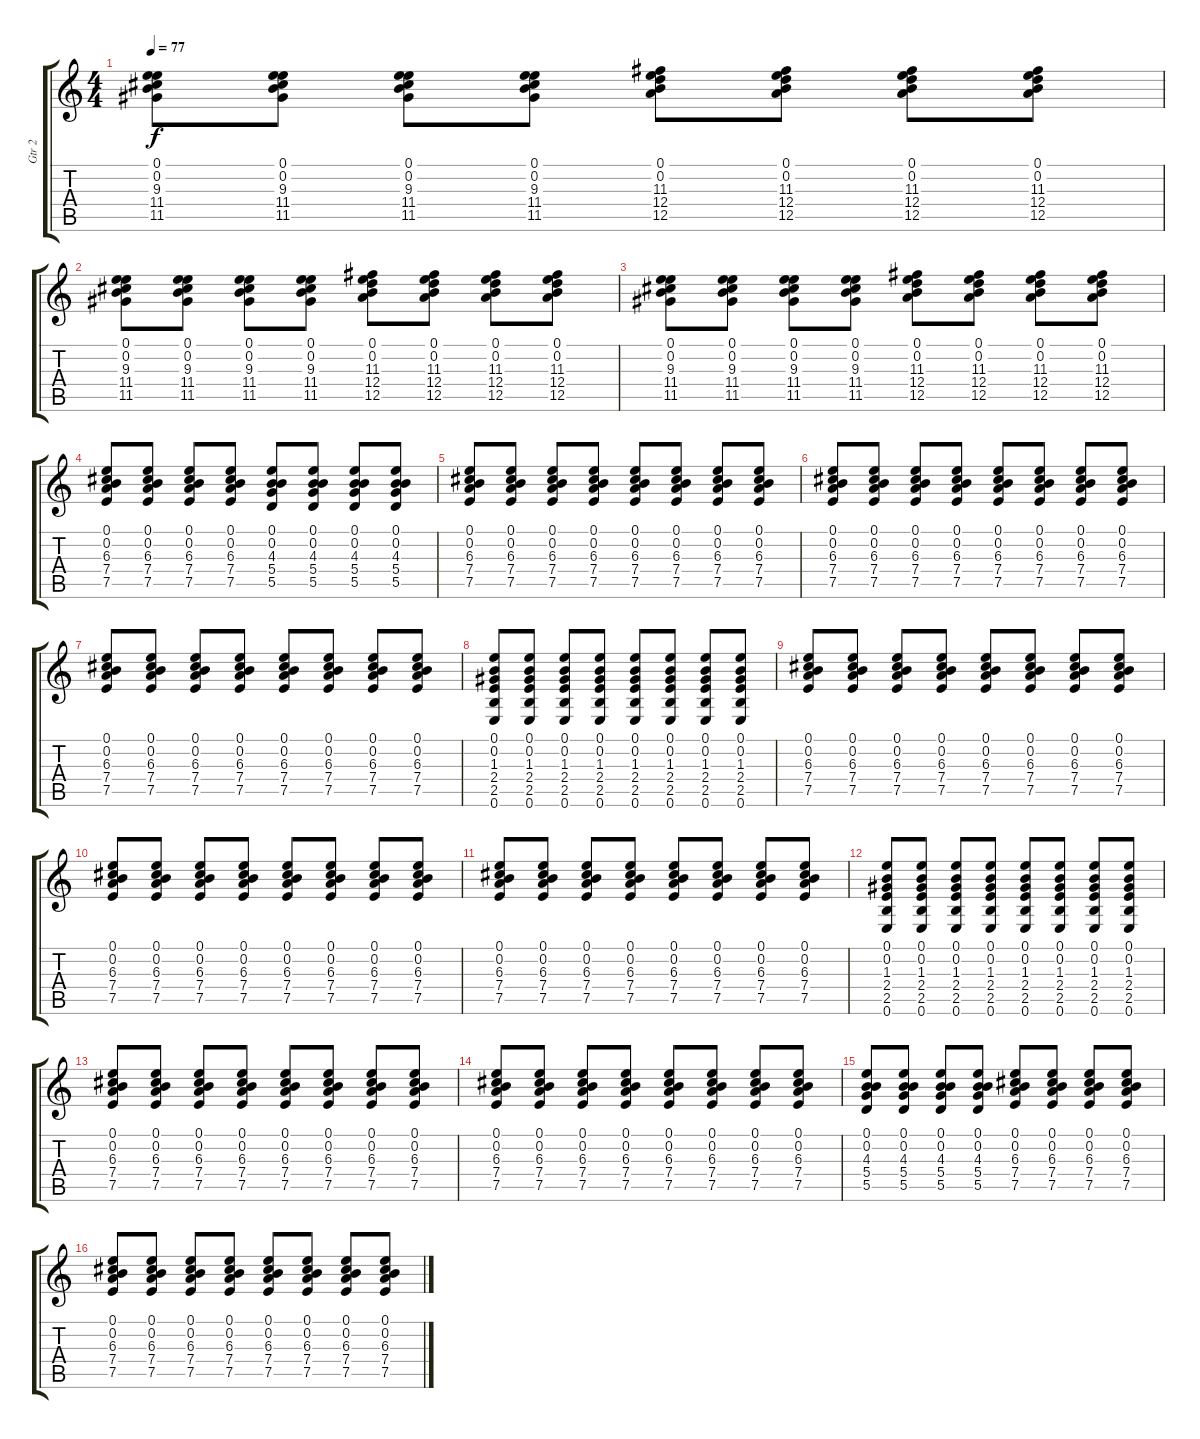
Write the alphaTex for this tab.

\track ("Gtr 2" "Gtr 2") {instrument acousticguitarsteel}
\staff {score tabs}
\tuning (E4 B3 G3 D3 A2 E2) {hide}
\ts (4 4)
\tempo 77
\clef g2
\ks c
(0.1 0.2 9.3 11.4 11.5).8{dy f} (0.1 0.2 9.3 11.4 11.5).8 (0.1 0.2 9.3 11.4 11.5).8 (0.1 0.2 9.3 11.4 11.5).8 (0.1 0.2 11.3 12.4 12.5).8 (0.1 0.2 11.3 12.4 12.5).8 (0.1 0.2 11.3 12.4 12.5).8 (0.1 0.2 11.3 12.4 12.5).8 |
(0.1 0.2 9.3 11.4 11.5).8 (0.1 0.2 9.3 11.4 11.5).8 (0.1 0.2 9.3 11.4 11.5).8 (0.1 0.2 9.3 11.4 11.5).8 (0.1 0.2 11.3 12.4 12.5).8 (0.1 0.2 11.3 12.4 12.5).8 (0.1 0.2 11.3 12.4 12.5).8 (0.1 0.2 11.3 12.4 12.5).8 |
(0.1 0.2 9.3 11.4 11.5).8 (0.1 0.2 9.3 11.4 11.5).8 (0.1 0.2 9.3 11.4 11.5).8 (0.1 0.2 9.3 11.4 11.5).8 (0.1 0.2 11.3 12.4 12.5).8 (0.1 0.2 11.3 12.4 12.5).8 (0.1 0.2 11.3 12.4 12.5).8 (0.1 0.2 11.3 12.4 12.5).8 |
(0.1 0.2 6.3 7.4 7.5).8 (0.1 0.2 6.3 7.4 7.5).8 (0.1 0.2 6.3 7.4 7.5).8 (0.1 0.2 6.3 7.4 7.5).8 (0.1 0.2 4.3 5.4 5.5).8 (0.1 0.2 4.3 5.4 5.5).8 (0.1 0.2 4.3 5.4 5.5).8 (0.1 0.2 4.3 5.4 5.5).8 |
(0.1 0.2 6.3 7.4 7.5).8 (0.1 0.2 6.3 7.4 7.5).8 (0.1 0.2 6.3 7.4 7.5).8 (0.1 0.2 6.3 7.4 7.5).8 (0.1 0.2 6.3 7.4 7.5).8 (0.1 0.2 6.3 7.4 7.5).8 (0.1 0.2 6.3 7.4 7.5).8 (0.1 0.2 6.3 7.4 7.5).8 |
(0.1 0.2 6.3 7.4 7.5).8 (0.1 0.2 6.3 7.4 7.5).8 (0.1 0.2 6.3 7.4 7.5).8 (0.1 0.2 6.3 7.4 7.5).8 (0.1 0.2 6.3 7.4 7.5).8 (0.1 0.2 6.3 7.4 7.5).8 (0.1 0.2 6.3 7.4 7.5).8 (0.1 0.2 6.3 7.4 7.5).8 |
(0.1 0.2 6.3 7.4 7.5).8 (0.1 0.2 6.3 7.4 7.5).8 (0.1 0.2 6.3 7.4 7.5).8 (0.1 0.2 6.3 7.4 7.5).8 (0.1 0.2 6.3 7.4 7.5).8 (0.1 0.2 6.3 7.4 7.5).8 (0.1 0.2 6.3 7.4 7.5).8 (0.1 0.2 6.3 7.4 7.5).8 |
(0.1 0.2 1.3 2.4 2.5 0.6).8 (0.1 0.2 1.3 2.4 2.5 0.6).8 (0.1 0.2 1.3 2.4 2.5 0.6).8 (0.1 0.2 1.3 2.4 2.5 0.6).8 (0.1 0.2 1.3 2.4 2.5 0.6).8 (0.1 0.2 1.3 2.4 2.5 0.6).8 (0.1 0.2 1.3 2.4 2.5 0.6).8 (0.1 0.2 1.3 2.4 2.5 0.6).8 |
(0.1 0.2 6.3 7.4 7.5).8 (0.1 0.2 6.3 7.4 7.5).8 (0.1 0.2 6.3 7.4 7.5).8 (0.1 0.2 6.3 7.4 7.5).8 (0.1 0.2 6.3 7.4 7.5).8 (0.1 0.2 6.3 7.4 7.5).8 (0.1 0.2 6.3 7.4 7.5).8 (0.1 0.2 6.3 7.4 7.5).8 |
(0.1 0.2 6.3 7.4 7.5).8 (0.1 0.2 6.3 7.4 7.5).8 (0.1 0.2 6.3 7.4 7.5).8 (0.1 0.2 6.3 7.4 7.5).8 (0.1 0.2 6.3 7.4 7.5).8 (0.1 0.2 6.3 7.4 7.5).8 (0.1 0.2 6.3 7.4 7.5).8 (0.1 0.2 6.3 7.4 7.5).8 |
(0.1 0.2 6.3 7.4 7.5).8 (0.1 0.2 6.3 7.4 7.5).8 (0.1 0.2 6.3 7.4 7.5).8 (0.1 0.2 6.3 7.4 7.5).8 (0.1 0.2 6.3 7.4 7.5).8 (0.1 0.2 6.3 7.4 7.5).8 (0.1 0.2 6.3 7.4 7.5).8 (0.1 0.2 6.3 7.4 7.5).8 |
(0.1 0.2 1.3 2.4 2.5 0.6).8 (0.1 0.2 1.3 2.4 2.5 0.6).8 (0.1 0.2 1.3 2.4 2.5 0.6).8 (0.1 0.2 1.3 2.4 2.5 0.6).8 (0.1 0.2 1.3 2.4 2.5 0.6).8 (0.1 0.2 1.3 2.4 2.5 0.6).8 (0.1 0.2 1.3 2.4 2.5 0.6).8 (0.1 0.2 1.3 2.4 2.5 0.6).8 |
(0.1 0.2 6.3 7.4 7.5).8 (0.1 0.2 6.3 7.4 7.5).8 (0.1 0.2 6.3 7.4 7.5).8 (0.1 0.2 6.3 7.4 7.5).8 (0.1 0.2 6.3 7.4 7.5).8 (0.1 0.2 6.3 7.4 7.5).8 (0.1 0.2 6.3 7.4 7.5).8 (0.1 0.2 6.3 7.4 7.5).8 |
(0.1 0.2 6.3 7.4 7.5).8 (0.1 0.2 6.3 7.4 7.5).8 (0.1 0.2 6.3 7.4 7.5).8 (0.1 0.2 6.3 7.4 7.5).8 (0.1 0.2 6.3 7.4 7.5).8 (0.1 0.2 6.3 7.4 7.5).8 (0.1 0.2 6.3 7.4 7.5).8 (0.1 0.2 6.3 7.4 7.5).8 |
(0.1 0.2 4.3 5.4 5.5).8 (0.1 0.2 4.3 5.4 5.5).8 (0.1 0.2 4.3 5.4 5.5).8 (0.1 0.2 4.3 5.4 5.5).8 (0.1 0.2 6.3 7.4 7.5).8 (0.1 0.2 6.3 7.4 7.5).8 (0.1 0.2 6.3 7.4 7.5).8 (0.1 0.2 6.3 7.4 7.5).8 |
(0.1 0.2 6.3 7.4 7.5).8 (0.1 0.2 6.3 7.4 7.5).8 (0.1 0.2 6.3 7.4 7.5).8 (0.1 0.2 6.3 7.4 7.5).8 (0.1 0.2 6.3 7.4 7.5).8 (0.1 0.2 6.3 7.4 7.5).8 (0.1 0.2 6.3 7.4 7.5).8 (0.1 0.2 6.3 7.4 7.5).8
